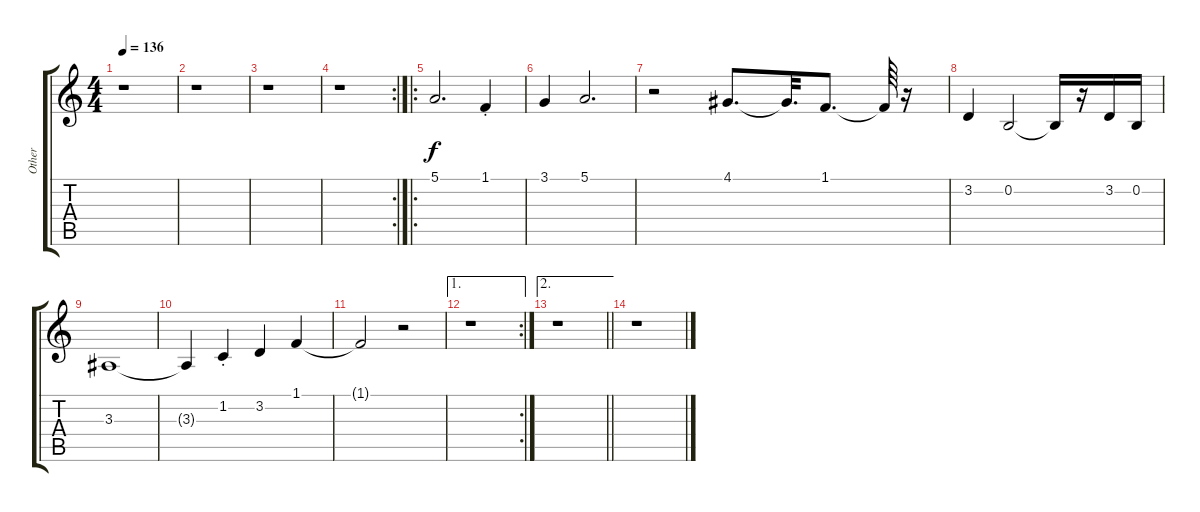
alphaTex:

\track ("Other" "Other") {instrument seashore}
\staff {score tabs}
\tuning (E4 B3 G3 D3 A2 E2) {hide}
\ts (4 4)
\tempo 136
\clef g2
\ks c
r.1{dy mp} |
r.1 |
r.1 |
\rc 2
r.1 |
\ro
5.1.2{d dy f volume 13 balance 4 instrument frenchhorn} 1.1{st}.4 |
3.1.4 5.1.2{d} |
r.2 4.1.8{d balance 10} 4.1{t}.32{d} 1.1.8{d} 1.1{t}.64 r.16 |
3.2.4 0.2.2 0.2{t}.16 r.16 3.2.16 0.2.16 |
3.3.1 |
3.3{t}.4 1.2{st}.4 3.2.4 1.1.4{volume 1} |
1.1{t}.2 r.2 |
\ae 1
\rc 2
r.1 |
\ae 2
\barLineRight lightlight
r.1 |
r.1
